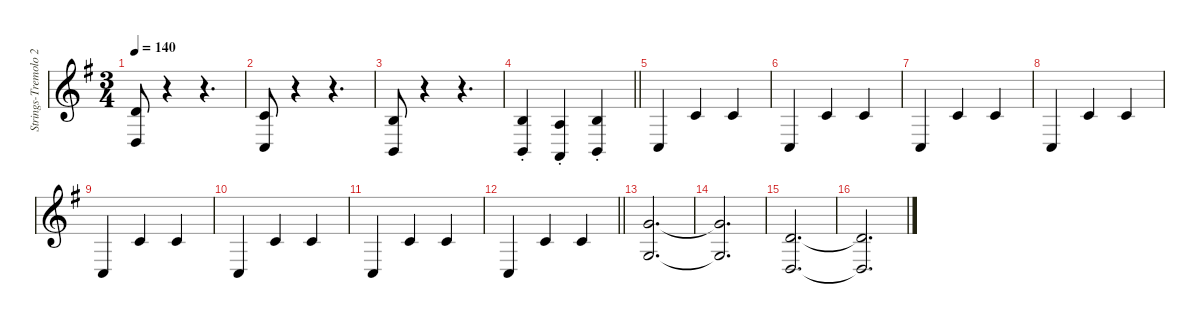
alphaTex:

\defaultSystemsLayout 8
\hideDynamics
\bracketExtendMode groupsimilarinstruments
\firstSystemTrackNameMode fullname
\otherSystemsTrackNameOrientation horizontal
\track ("Strings-Tremolo 2" "vln.") {defaultSystemsLayout 8 instrument tremolostrings}
\staff {score}
\tuning (E4 B3 G3 D3 A2 E2)
\ts (3 4)
\tempo 140
\clef g2
\ks g
(12.4{acc forcenatural} 10.6{acc forcenatural}).8{dy f beam Up} r.4{beam Up} r.4{d beam Up} |
(10.4{acc forcenatural} 8.6{acc forcenatural}).8{beam Up} r.4{beam Up} r.4{d beam Up} |
(9.4{acc forcenatural} 7.6{acc forcenatural}).8{beam Up} r.4{beam Up} r.4{d beam Up} |
\barLineRight lightlight
(9.4{st acc forcenatural} 7.6{st acc forcenatural}).4{beam Up} (7.4{st acc forcenatural} 5.6{st acc forcenatural}).4{beam Up} (9.4{st acc forcenatural} 7.6{st acc forcenatural}).4{beam Up} |
8.6{acc forcenatural}.4{beam Up} 10.4{acc forcenatural}.4{beam Up} 10.4{acc forcenatural}.4{beam Up} |
8.6{acc forcenatural}.4{beam Up} 10.4{acc forcenatural}.4{beam Up} 10.4{acc forcenatural}.4{beam Up} |
8.6{acc forcenatural}.4{beam Up} 10.4{acc forcenatural}.4{beam Up} 10.4{acc forcenatural}.4{beam Up} |
8.6{acc forcenatural}.4{beam Up} 10.4{acc forcenatural}.4{beam Up} 10.4{acc forcenatural}.4{beam Up} |
8.6{acc forcenatural}.4{beam Up} 10.4{acc forcenatural}.4{beam Up} 10.4{acc forcenatural}.4{beam Up} |
8.6{acc forcenatural}.4{beam Up} 10.4{acc forcenatural}.4{beam Up} 10.4{acc forcenatural}.4{beam Up} |
8.6{acc forcenatural}.4{beam Up} 10.4{acc forcenatural}.4{beam Up} 10.4{acc forcenatural}.4{beam Up} |
\barLineRight lightlight
8.6{acc forcenatural}.4{beam Up} 10.4{acc forcenatural}.4{beam Up} 10.4{acc forcenatural}.4{beam Up} |
(17.4{acc forcenatural} 15.6{acc forcenatural}).2{d beam Up} |
(17.4{t acc forcenatural} 15.6{t acc forcenatural}).2{d beam Up} |
(12.4{acc forcenatural} 10.6{acc forcenatural}).2{d beam Up} |
(12.4{t acc forcenatural} 10.6{t acc forcenatural}).2{d beam Up}
